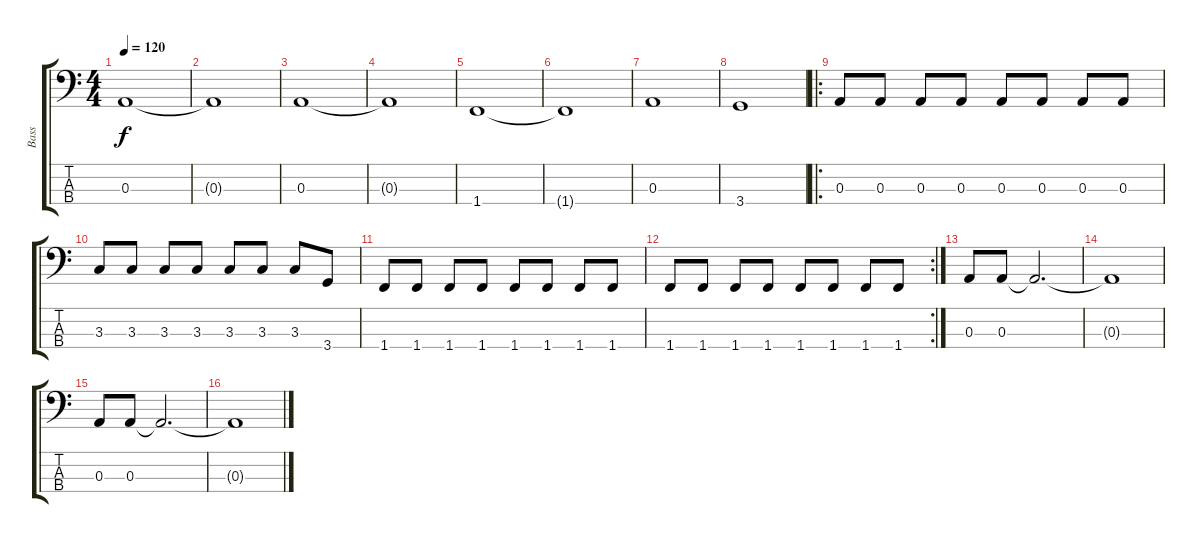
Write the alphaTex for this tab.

\track ("Bass" "Bass") {instrument electricbassfinger}
\staff {score tabs}
\tuning (G2 D2 A1 E1) {hide}
\ts (4 4)
\tempo 120
\clef f4
\ks c
0.3.1{dy f} |
0.3{t}.1 |
0.3.1 |
0.3{t}.1 |
1.4.1 |
1.4{t}.1 |
0.3.1 |
3.4.1 |
\ro
0.3.8 0.3.8 0.3.8 0.3.8 0.3.8 0.3.8 0.3.8 0.3.8 |
3.3.8 3.3.8 3.3.8 3.3.8 3.3.8 3.3.8 3.3.8 3.4.8 |
1.4.8 1.4.8 1.4.8 1.4.8 1.4.8 1.4.8 1.4.8 1.4.8 |
\rc 2
1.4.8 1.4.8 1.4.8 1.4.8 1.4.8 1.4.8 1.4.8 1.4.8 |
0.3.8 0.3.8 0.3{t}.2{d} |
0.3{t}.1 |
0.3.8 0.3.8 0.3{t}.2{d} |
0.3{t}.1
